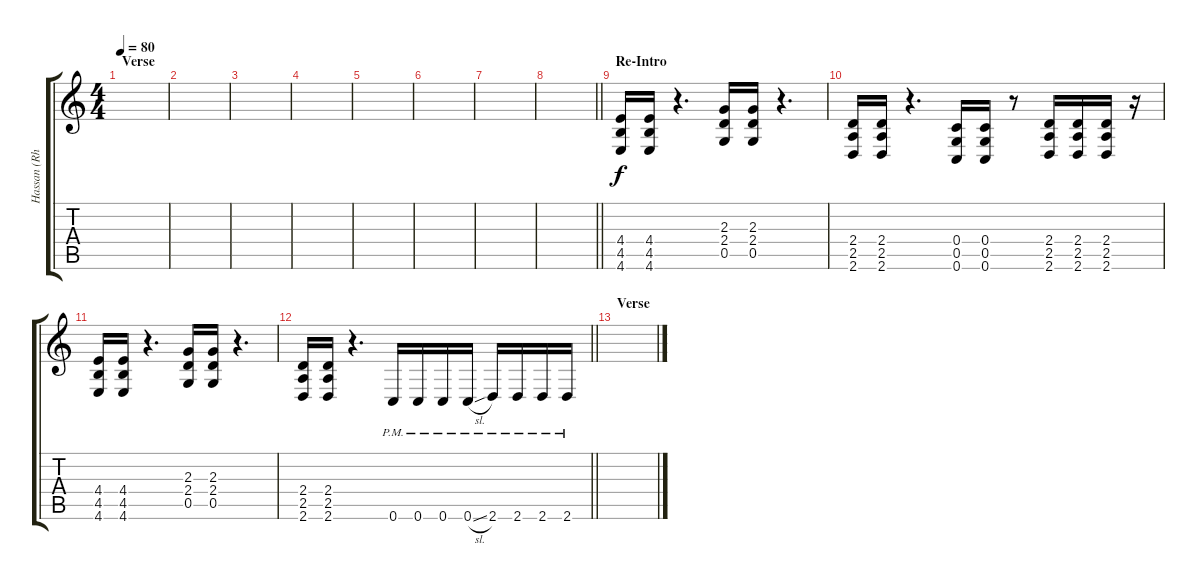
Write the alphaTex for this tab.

\track ("Hassan (Rhythm Guitar)" "Hassan (Rh") {instrument acousticguitarsteel}
\staff {score tabs}
\tuning (D4 A3 F3 C3 G2 C2) {hide}
\ts (4 4)
\section ("" "Verse")
\tempo 80
\clef g2
\ks c
|
|
|
|
|
|
|
\barLineRight lightlight
|
\section ("" "Re-Intro")
(4.4 4.5 4.6).16{volume 9} (4.4 4.5 4.6).16 r.4{d} (2.3 2.4 0.5).16 (2.3 2.4 0.5).16 r.4{d} |
(2.4 2.5 2.6).16 (2.4 2.5 2.6).16 r.4{d} (0.4 0.5 0.6).16 (0.4 0.5 0.6).16 r.8 (2.4 2.5 2.6).16 (2.4 2.5 2.6).16 (2.4 2.5 2.6).16 r.16 |
(4.4 4.5 4.6).16 (4.4 4.5 4.6).16 r.4{d} (2.3 2.4 0.5).16 (2.3 2.4 0.5).16 r.4{d} |
\barLineRight lightlight
(2.4 2.5 2.6).16 (2.4 2.5 2.6).16 r.4{d} 0.6{pm}.16 0.6{pm}.16 0.6{pm}.16 0.6{sl pm}.16 2.6{pm}.16 2.6{pm}.16 2.6{pm}.16 2.6{pm}.16 |
\section ("" "Verse")
